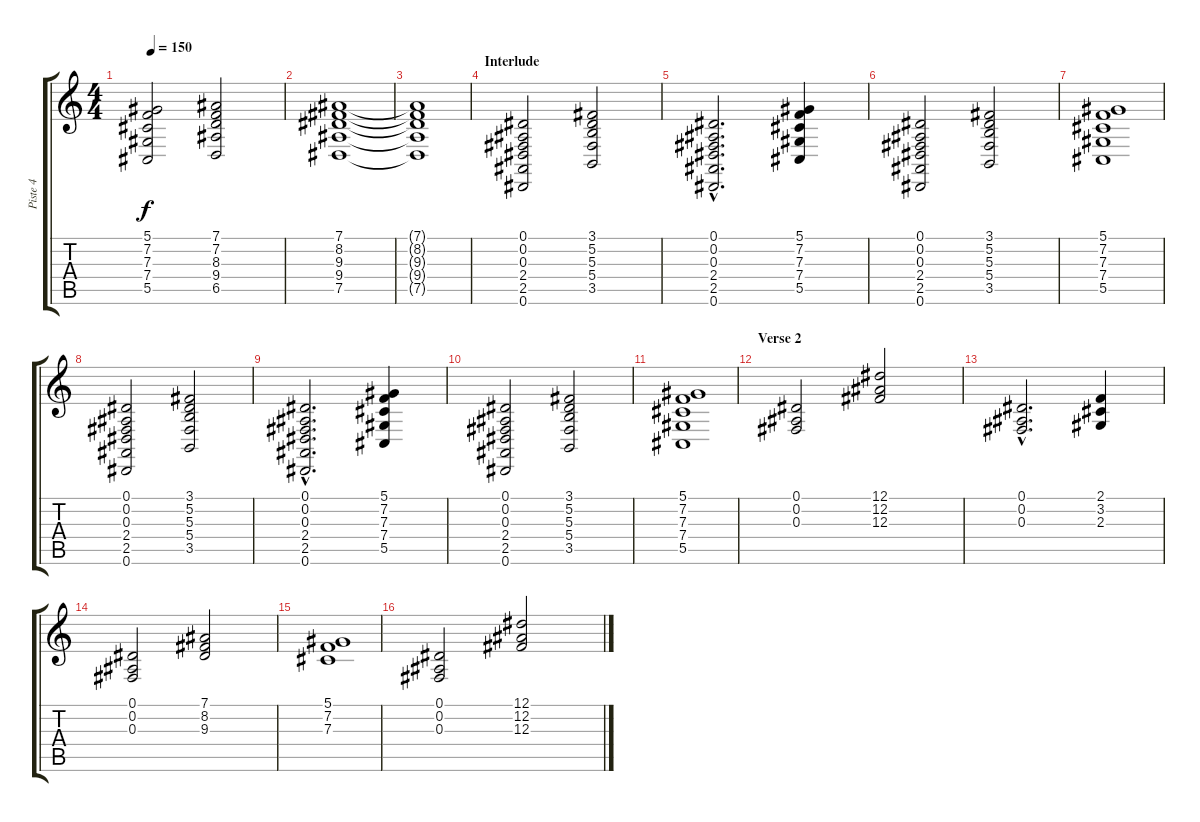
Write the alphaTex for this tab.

\track ("Piste 4" "Piste 4") {instrument stringensemble1}
\staff {score tabs}
\tuning (Eb4 Bb3 Gb3 Db3 Ab2 Eb2) {hide}
\ts (4 4)
\tempo 150
\clef g2
\ks c
(5.1 7.2 7.3 7.4 5.5).2{dy f} (7.1 7.2 8.3 9.4 6.5).2 |
(7.1 8.2 9.3 9.4 7.5).1 |
(7.1{t} 8.2{t} 9.3{t} 9.4{t} 7.5{t}).1 |
\section ("" "Interlude")
(0.1 0.2 0.3 2.4 2.5 0.6).2 (3.1 5.2 5.3 5.4 3.5).2 |
(0.1{hac} 0.2{hac} 0.3{hac} 2.4{hac} 2.5{hac} 0.6{hac}).2{d} (5.1 7.2 7.3 7.4 5.5).4 |
(0.1 0.2 0.3 2.4 2.5 0.6).2 (3.1 5.2 5.3 5.4 3.5).2 |
(5.1 7.2 7.3 7.4 5.5).1 |
(0.1 0.2 0.3 2.4 2.5 0.6).2 (3.1 5.2 5.3 5.4 3.5).2 |
(0.1{hac} 0.2{hac} 0.3{hac} 2.4{hac} 2.5{hac} 0.6{hac}).2{d} (5.1 7.2 7.3 7.4 5.5).4 |
(0.1 0.2 0.3 2.4 2.5 0.6).2 (3.1 5.2 5.3 5.4 3.5).2 |
(5.1 7.2 7.3 7.4 5.5).1 |
\section ("" "Verse 2")
(0.1 0.2 0.3).2 (12.1 12.2 12.3).2 |
(0.1{hac} 0.2{hac} 0.3{hac}).2{d} (2.1 3.2 2.3).4 |
(0.1 0.2 0.3).2 (7.1 8.2 9.3).2 |
(5.1 7.2 7.3).1 |
(0.1 0.2 0.3).2 (12.1 12.2 12.3).2
